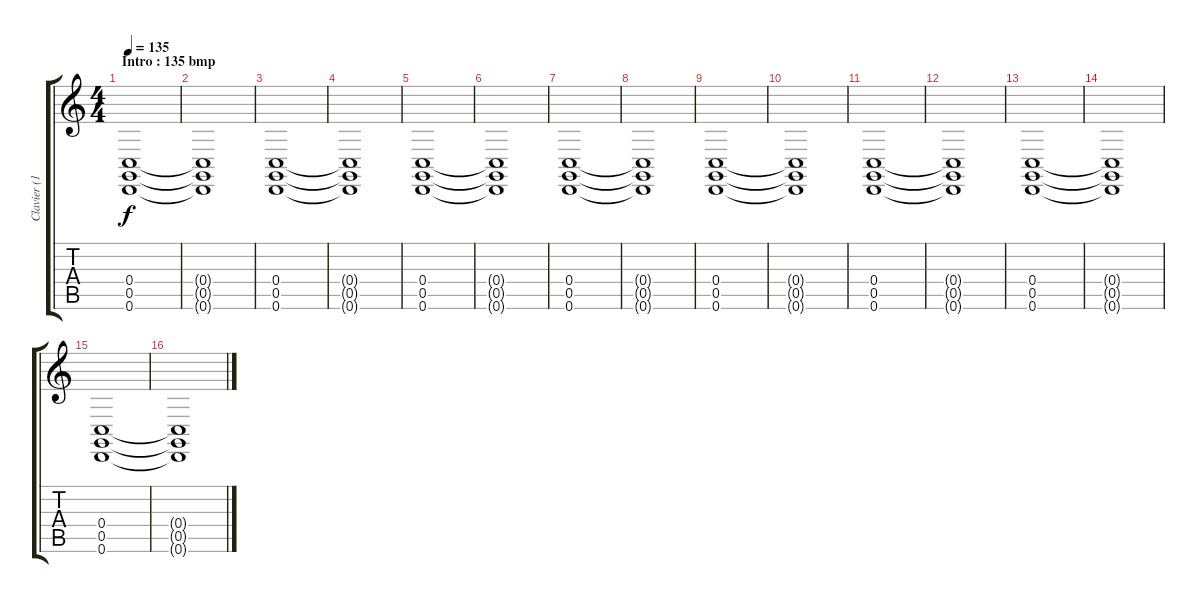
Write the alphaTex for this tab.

\track ("Clavier (1)" "Clavier (1") {instrument tubularbells}
\staff {score tabs}
\tuning (D4 A3 F3 C3 G2 D2) {hide}
\ts (4 4)
\section ("" "Intro : 135 bmp")
\tempo 135
\clef g2
\ks c
(0.4 0.5 0.6).1{dy f instrument tubularbells} |
(0.4{t} 0.5{t} 0.6{t}).1 |
(0.4 0.5 0.6).1 |
(0.4{t} 0.5{t} 0.6{t}).1 |
(0.4 0.5 0.6).1 |
(0.4{t} 0.5{t} 0.6{t}).1 |
(0.4 0.5 0.6).1 |
(0.4{t} 0.5{t} 0.6{t}).1 |
(0.4 0.5 0.6).1 |
(0.4{t} 0.5{t} 0.6{t}).1 |
(0.4 0.5 0.6).1 |
(0.4{t} 0.5{t} 0.6{t}).1 |
(0.4 0.5 0.6).1 |
(0.4{t} 0.5{t} 0.6{t}).1 |
(0.4 0.5 0.6).1 |
(0.4{t} 0.5{t} 0.6{t}).1
